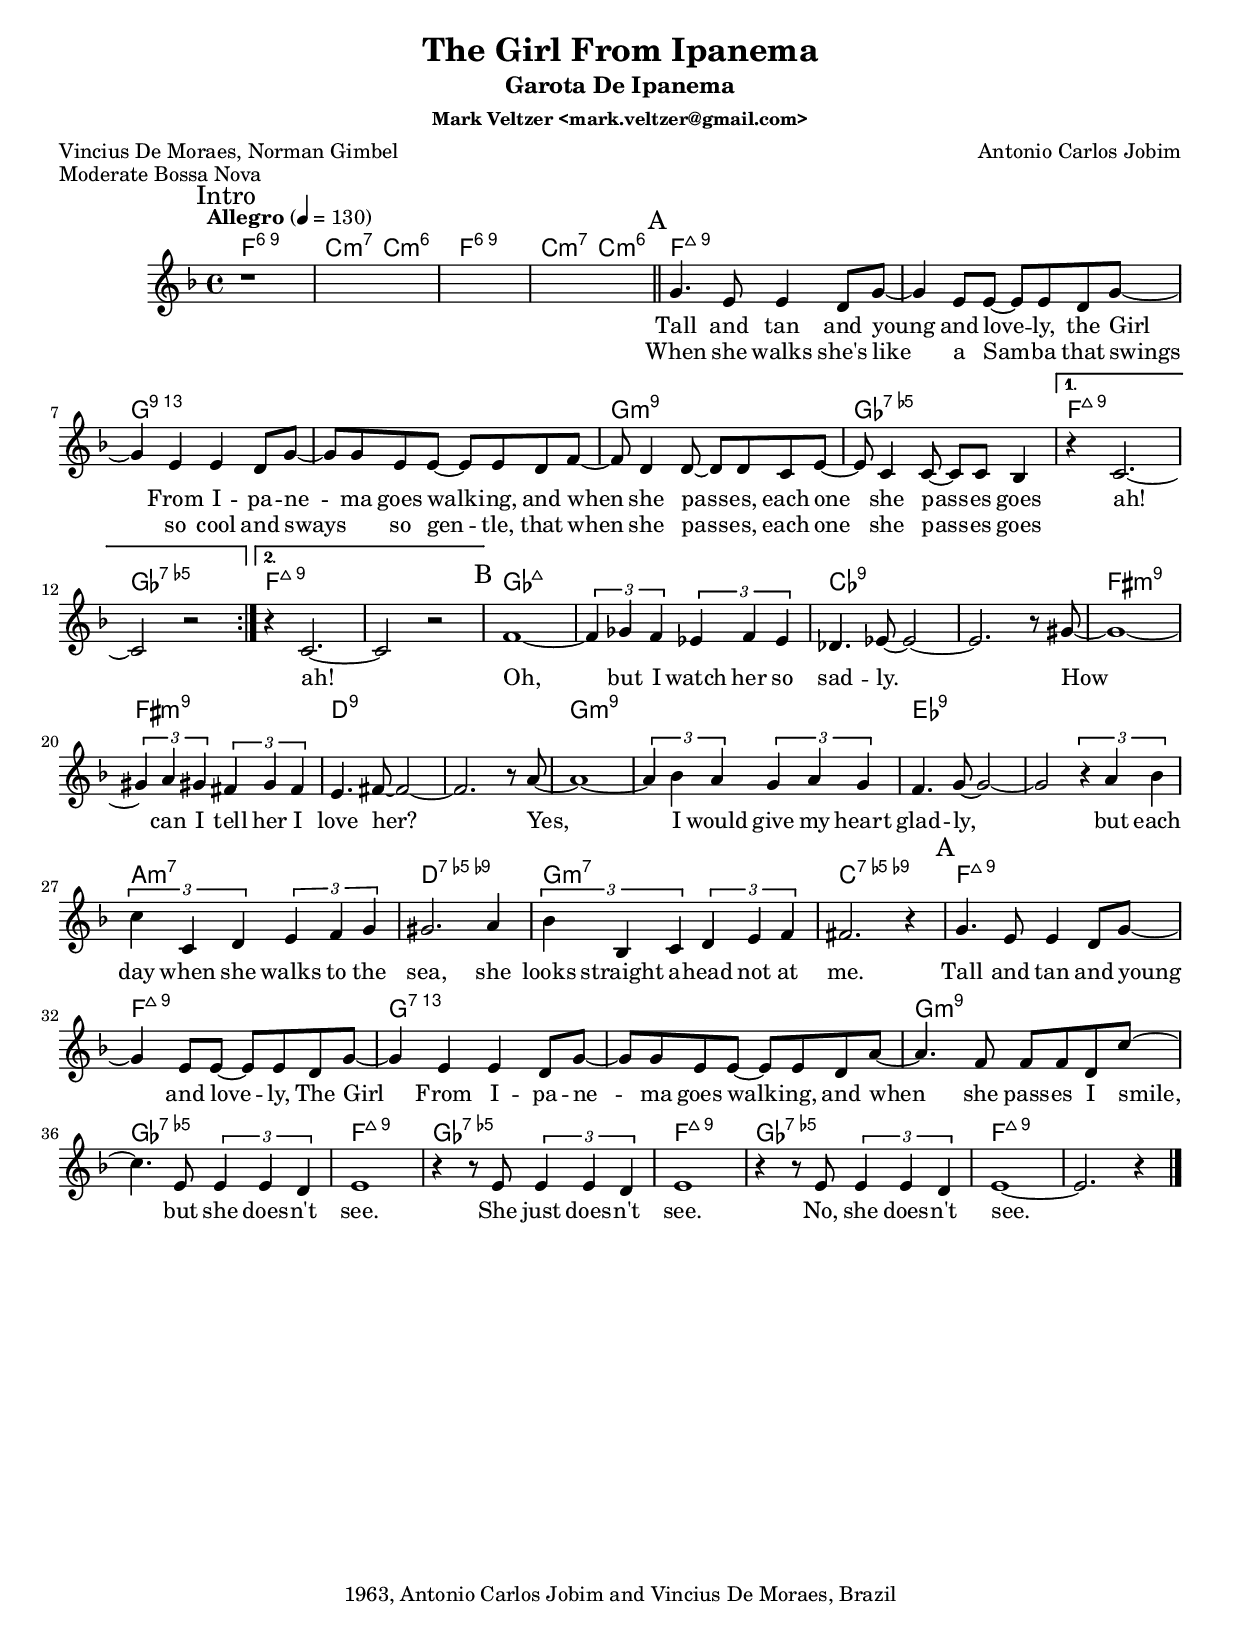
\include "src/include/common.lyi"
\header {
	title="The Girl From Ipanema"
	subtitle="Garota De Ipanema"
	composer="Antonio Carlos Jobim"
	poet="Vincius De Moraes, Norman Gimbel"
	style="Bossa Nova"
	piece="Moderate Bossa Nova"
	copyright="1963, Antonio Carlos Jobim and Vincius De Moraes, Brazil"

	completion="5"
	uuid="2c3b337c-a26f-11df-b7d1-0019d11e5a41"
}
%% Sole Selling Agent Duchess Music Corporation (MCA), New York, NY for all
%% English speaking countries

%{
	TODO:
		- publish this.
%}
myChords=\chordmode {
	\set chordChanges = ##t

	\mark "Intro"
	f1:6.9 | c2:m7 c:m6 | f1:6.9 | c2:m7 c:m6 |
	\mark "A"
	\repeat volta 2 {
		f1:maj7.9 | f1:maj7.9 | g1:13 | g1:13 |
		g1:m7.9 | ges1:7.5- |
	} \alternative {
		{
			f1:maj7.9 | ges1:7.5- |
		} {
			f1:maj7.9 | f1:maj7.9 |
		}
	}
	\mark "B"
	ges1:maj7 | ges1:maj7 | ces1:7.9 | ces1:7.9 |
	fis1:m7.9 | fis1:m7.9 | d1:7.9 | d1:7.9 |
	g1:m7.9 | g1:m7.9 | ees1:7.9 | ees1:7.9 |
	a1:m7 | d1:7.5-.9- | g1:m7 | c1:7.5-.9- |
	\mark "A"
	f1:maj7.9 | f1:maj7.9 | g1:7.13 | g1:7.13 |
	g1:m7.9 | ges1:7.5- | f1:maj7.9 | ges1:7.5- |
	f1:maj7.9 | ges1:7.5- | f1:maj7.9 | f1:maj7.9 \bar "|."
}

myVoice=\relative c' {
	\time 4/4
	\key f \major
	\clef treble
	%% http://veltzer.net/blog/blog/2010/08/14/musical-tempo-table/
	\tempo "Allegro" 4 = 130

	% intro
	r1 * 4 \bar "||"

	% A part
	\repeat volta 2 {
		g'4. e8 e4 d8 g ~ | g4 e8 e ~ e e d g ~ |
		g4 e e d8 g ~ | g g e e ~ e e d f ~ |
		f d4 d8 ~ d d c e ~ | e c4 c8 ~ c c bes4 |
	} \alternative {
		{
			r4 c2.~ | c2 r2 |
		} {
			r4 c2.~ | c2 r2 |
		}
	}

	% B part
	f1 ~ | \times 2/3 {f4 ges f} \times 2/3 {ees4 f ees} |
	des4. ees8 ~ ees2~ | ees2. r8 gis ~ |
	gis1 ~ | \times 2/3 {gis4 a gis} \times 2/3 {fis gis fis} |
	e4. fis8 ~ fis2~ | fis2. r8 a ~ |
	a1 ~ | \times 2/3 {a4 bes a} \times 2/3 {g a g} |
	f4. g8 ~ g2~ | g2 \times 2/3 {r4 a bes} |
	\times 2/3 {c c, d} \times 2/3 {e f g} | gis2. a4 |
	\times 2/3 {bes bes, c} \times 2/3 {d e f} | fis2. r4 |

	% back to A part
	g4. e8 e4 d8 g8 ~ | g4 e8 e ~ e e d g ~ |
	g4 e e d8 g ~ | g g e e ~ e e d a' ~ |
	a4. f8 f f d c' ~ | c4. e,8 \times 2/3 {e4 e d} |
	e1 | r4 r8 e8 \times 2/3 {e4 e d} |
	e1 | r4 r8 e8 \times 2/3 {e4 e d} |
	e1~ | e2. r4 |
}

myLyrics=\lyricmode {
	Tall and tan and young and love -- ly,
	the Girl From I -- pa -- ne -- ma goes walk -- ing,
	and when she pass -- es, each one she pass -- es goes "ah!"

	"ah!"

	Oh, but I watch her so sad -- ly.
	How can I tell her I love her?
	Yes, I would give my heart glad -- ly,
	but each day when she walks to the sea,
	she looks straight a -- head not at me.

	Tall and tan and young and love -- ly,
	The Girl From I -- pa -- ne -- ma goes walk -- ing,
	and when she pass -- es I smile,
	but she does -- n't see.
	She just does -- n't see.
	No, she does -- n't see.
}
myLyricsmore=\lyricmode {
	When she walks she's like a Sam -- ba
	that swings so cool and sways _ so gen -- tle,
	that when she pass -- es, each one she pass -- es goes
}
%% score for printing
\score {
	<<
		\new ChordNames="mychords" \myChords
		\new Voice="myvoice" \myVoice
		\new Lyrics \lyricsto "myvoice" \myLyrics
		\new Lyrics \lyricsto "myvoice" \myLyricsmore
	>>
	\layout {
	}
}
%% score for midi
\score {
	\unfoldRepeats
	<<
		\new ChordNames="mychords" \myChords
		\new Voice="myvoice" \myVoice
	>>
	\midi {
	}
}
